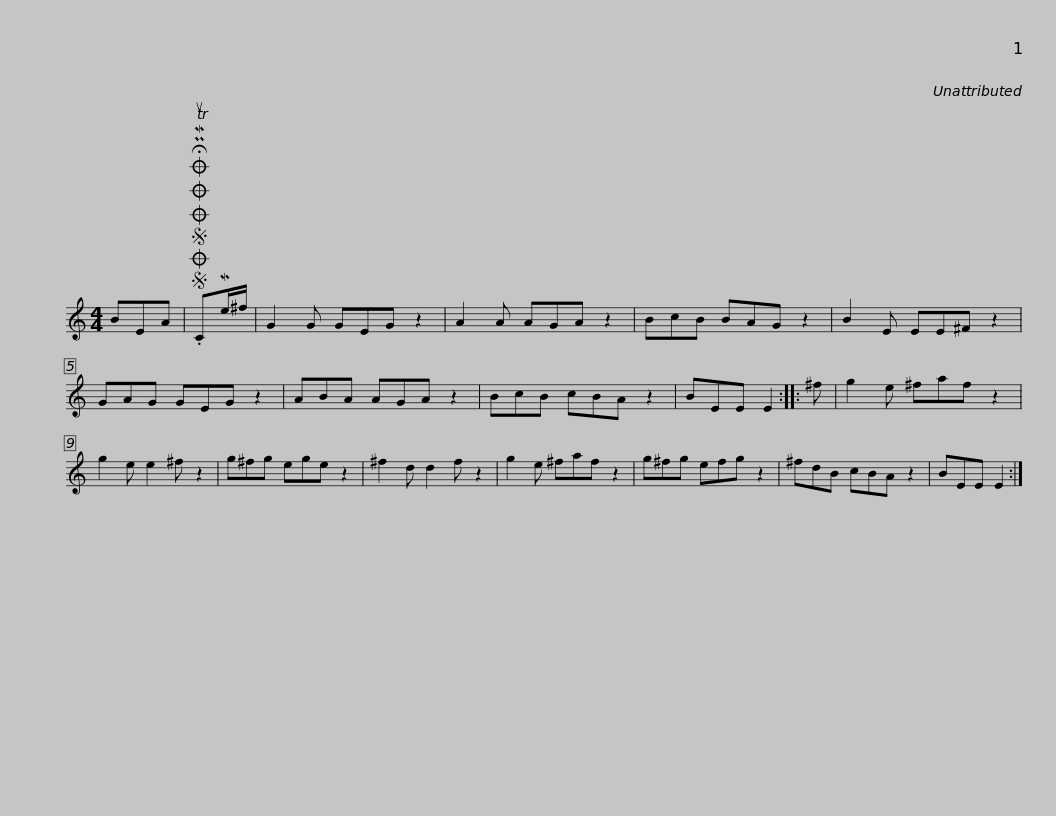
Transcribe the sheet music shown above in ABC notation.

X:1
L:1/8
M:4/4
I:linebreak $
K:C
V:1 treble
V:1
 BEA |SOSOOO .!fermata!PMTuCMe/^f/ | G2 G GEG z2 | A2 A AGA z2 | BcB BAG z2 | %5
 B2 E EE^F z2 | GAG GEG z2 |$ ABA AGA z2 | BcB cBA z2 | BEE E2 :: %10
 ^f | g2 e ^faf z2 | g2 e e2 ^f z2 | g^fg ege z2 | ^f2 d d2 f z2 |$ %15
 g2 e ^faf z2 | g^fg efg z2 | ^fdB cBA z2 | BEE E2 :| %19
